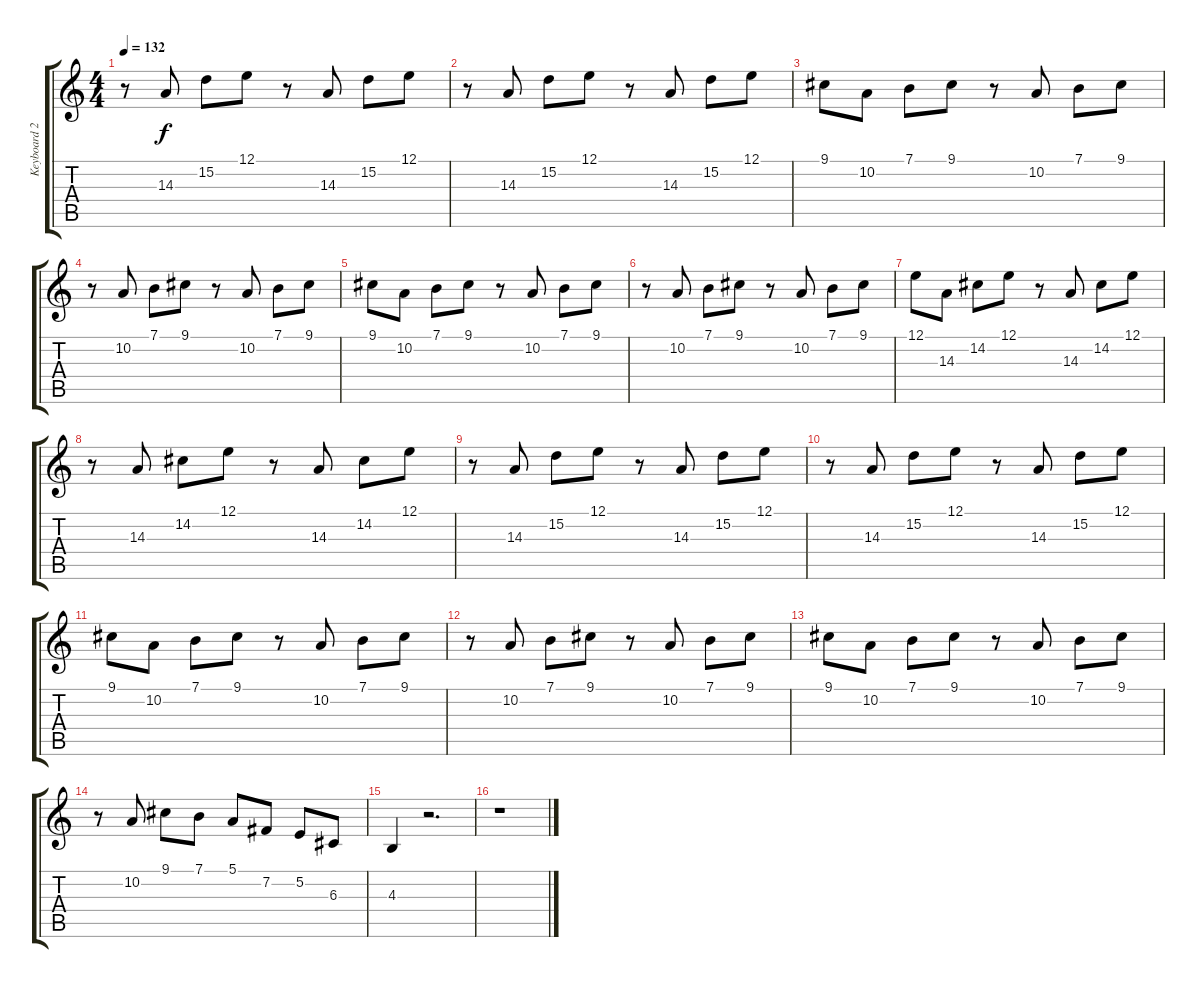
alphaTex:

\track ("Keyboard 2" "Keyboard 2") {instrument vibraphone}
\staff {score tabs}
\tuning (E4 B3 G3 D3 A2 E2) {hide}
\ts (4 4)
\tempo 132
\clef g2
\ks c
r.8{dy f} 14.3.8 15.2.8 12.1.8 r.8 14.3.8 15.2.8 12.1.8 |
r.8 14.3.8 15.2.8 12.1.8 r.8 14.3.8 15.2.8 12.1.8 |
9.1.8 10.2.8 7.1.8 9.1.8 r.8 10.2.8 7.1.8 9.1.8 |
r.8 10.2.8 7.1.8 9.1.8 r.8 10.2.8 7.1.8 9.1.8 |
9.1.8 10.2.8 7.1.8 9.1.8 r.8 10.2.8 7.1.8 9.1.8 |
r.8 10.2.8 7.1.8 9.1.8 r.8 10.2.8 7.1.8 9.1.8 |
12.1.8 14.3.8 14.2.8 12.1.8 r.8 14.3.8 14.2.8 12.1.8 |
r.8 14.3.8 14.2.8 12.1.8 r.8 14.3.8 14.2.8 12.1.8 |
r.8 14.3.8 15.2.8 12.1.8 r.8 14.3.8 15.2.8 12.1.8 |
r.8 14.3.8 15.2.8 12.1.8 r.8 14.3.8 15.2.8 12.1.8 |
9.1.8 10.2.8 7.1.8 9.1.8 r.8 10.2.8 7.1.8 9.1.8 |
r.8 10.2.8 7.1.8 9.1.8 r.8 10.2.8 7.1.8 9.1.8 |
9.1.8 10.2.8 7.1.8 9.1.8 r.8 10.2.8 7.1.8 9.1.8 |
r.8 10.2.8 9.1.8 7.1.8 5.1.8 7.2.8 5.2.8 6.3.8 |
4.3.4 r.2{d} |
r.1
